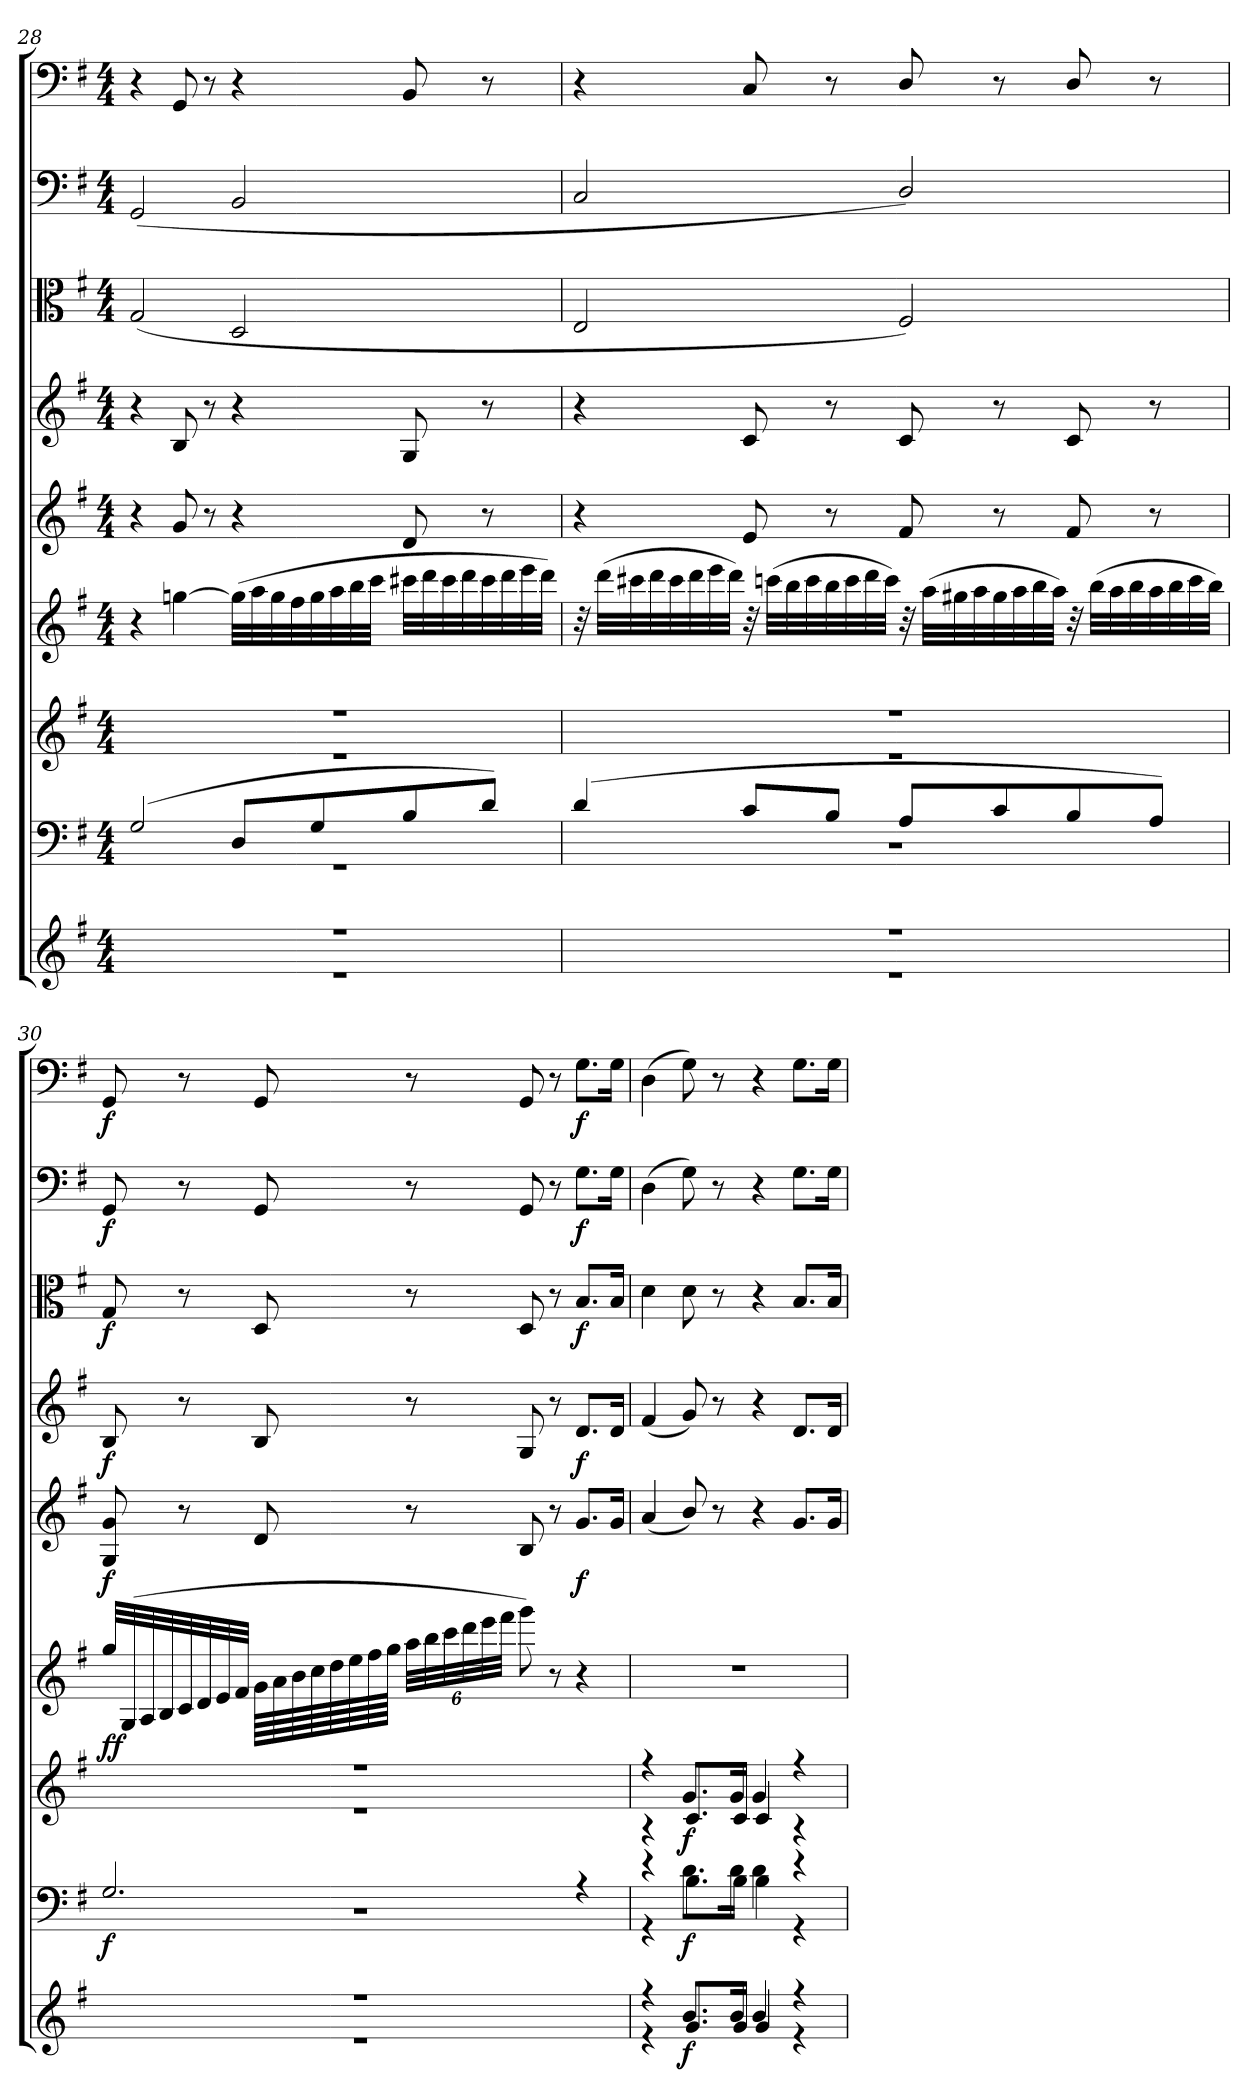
**kern	**dynam	**kern	**dynam	**kern	**dynam	**kern	**dynam	**kern	**dynam	**kern	**dynam	**kern	**dynam	**kern	**dynam	**kern	**dynam
*part9	*part9	*part8	*part8	*part7	*part7	*part6	*part6	*part5	*part5	*part4	*part4	*part3	*part3	*part2	*part2	*part1	*part1
*staff9	*staff9	*staff8	*staff8	*staff7	*staff7	*staff6	*staff6	*staff5	*staff5	*staff4	*staff4	*staff3	*staff3	*staff2	*staff2	*staff1	*staff1
*clefG2	*	*clefF4	*	*clefG2	*	*clefG2	*	*clefG2	*	*clefG2	*	*clefC3	*	*clefF4	*	*clefF4	*
*k[f#]	*	*k[f#]	*	*k[f#]	*	*k[f#]	*	*k[f#]	*	*k[f#]	*	*k[f#]	*	*k[f#]	*	*k[f#]	*
*G:	*	*G:	*	*G:	*	*G:	*	*G:	*	*G:	*	*G:	*	*G:	*	*G:	*
*M4/4	*	*M4/4	*	*M4/4	*	*M4/4	*	*M4/4	*	*M4/4	*	*M4/4	*	*M4/4	*	*M4/4	*
=28	=28	=28	=28	=28	=28	=28	=28	=28	=28	=28	=28	=28	=28	=28	=28	=28	=28
*^	*	*^	*	*^	*	*	*	*	*	*	*	*	*	*	*	*	*
1r	1r	.	(2G/	1r	.	1r	1r	.	4r	.	4r	.	4r	.	(2G/	.	(2GG/	.	4r	.
.	.	.	.	.	.	.	.	.	[4ggn\	.	8g"/	.	8B"/	.	.	.	.	.	8GG"/	.
.	.	.	.	.	.	.	.	.	.	.	8r	.	8r	.	.	.	.	.	8r	.
.	.	.	8D/L	.	.	.	.	.	(32gg\LLL]	.	4r	.	4r	.	2D/	.	2BB/	.	4r	.
.	.	.	.	.	.	.	.	.	32aa\	.	.	.	.	.	.	.	.	.	.	.
.	.	.	.	.	.	.	.	.	32gg\	.	.	.	.	.	.	.	.	.	.	.
.	.	.	.	.	.	.	.	.	32ff#\	.	.	.	.	.	.	.	.	.	.	.
.	.	.	8G/	.	.	.	.	.	32gg\	.	.	.	.	.	.	.	.	.	.	.
.	.	.	.	.	.	.	.	.	32aa\	.	.	.	.	.	.	.	.	.	.	.
.	.	.	.	.	.	.	.	.	32bb\	.	.	.	.	.	.	.	.	.	.	.
.	.	.	.	.	.	.	.	.	32ccc\JJJ	.	.	.	.	.	.	.	.	.	.	.
.	.	.	8B/	.	.	.	.	.	32ccc#X\LLL	.	8d"/	.	8G"/	.	.	.	.	.	8BB"/	.
.	.	.	.	.	.	.	.	.	32ddd\	.	.	.	.	.	.	.	.	.	.	.
.	.	.	.	.	.	.	.	.	32ccc#\	.	.	.	.	.	.	.	.	.	.	.
.	.	.	.	.	.	.	.	.	32ddd\	.	.	.	.	.	.	.	.	.	.	.
.	.	.	8d/J)	.	.	.	.	.	32ccc#\	.	8r	.	8r	.	.	.	.	.	8r	.
.	.	.	.	.	.	.	.	.	32ddd\	.	.	.	.	.	.	.	.	.	.	.
.	.	.	.	.	.	.	.	.	32eee\	.	.	.	.	.	.	.	.	.	.	.
.	.	.	.	.	.	.	.	.	32ddd\JJJ)	.	.	.	.	.	.	.	.	.	.	.
=29	=29	=29	=29	=29	=29	=29	=29	=29	=29	=29	=29	=29	=29	=29	=29	=29	=29	=29	=29	=29
1r	1r	.	(4d/	1r	.	1r	1r	.	32r	.	4r	.	4r	.	2E/	.	2C/	.	4r	.
.	.	.	.	.	.	.	.	.	(32ddd\LLL	.	.	.	.	.	.	.	.	.	.	.
.	.	.	.	.	.	.	.	.	32ccc#X\	.	.	.	.	.	.	.	.	.	.	.
.	.	.	.	.	.	.	.	.	32ddd\	.	.	.	.	.	.	.	.	.	.	.
.	.	.	.	.	.	.	.	.	32ccc#\	.	.	.	.	.	.	.	.	.	.	.
.	.	.	.	.	.	.	.	.	32ddd\	.	.	.	.	.	.	.	.	.	.	.
.	.	.	.	.	.	.	.	.	32eee\	.	.	.	.	.	.	.	.	.	.	.
.	.	.	.	.	.	.	.	.	32ddd\JJJ)	.	.	.	.	.	.	.	.	.	.	.
.	.	.	8c/L	.	.	.	.	.	32r	.	8e"/	.	8c"/	.	.	.	.	.	8C"/	.
.	.	.	.	.	.	.	.	.	(32cccn\LLL	.	.	.	.	.	.	.	.	.	.	.
.	.	.	.	.	.	.	.	.	32bb\	.	.	.	.	.	.	.	.	.	.	.
.	.	.	.	.	.	.	.	.	32ccc\	.	.	.	.	.	.	.	.	.	.	.
.	.	.	8B/J	.	.	.	.	.	32bb\	.	8r	.	8r	.	.	.	.	.	8r	.
.	.	.	.	.	.	.	.	.	32ccc\	.	.	.	.	.	.	.	.	.	.	.
.	.	.	.	.	.	.	.	.	32ddd\	.	.	.	.	.	.	.	.	.	.	.
.	.	.	.	.	.	.	.	.	32ccc\JJJ)	.	.	.	.	.	.	.	.	.	.	.
.	.	.	8A/L	.	.	.	.	.	32r	.	8f#"/	.	8c"/	.	2F#/)	.	2D/)	.	8D"/	.
.	.	.	.	.	.	.	.	.	(32aa\LLL	.	.	.	.	.	.	.	.	.	.	.
.	.	.	.	.	.	.	.	.	32gg#X\	.	.	.	.	.	.	.	.	.	.	.
.	.	.	.	.	.	.	.	.	32aa\	.	.	.	.	.	.	.	.	.	.	.
.	.	.	8c/	.	.	.	.	.	32gg#\	.	8r	.	8r	.	.	.	.	.	8r	.
.	.	.	.	.	.	.	.	.	32aa\	.	.	.	.	.	.	.	.	.	.	.
.	.	.	.	.	.	.	.	.	32bb\	.	.	.	.	.	.	.	.	.	.	.
.	.	.	.	.	.	.	.	.	32aa\JJJ)	.	.	.	.	.	.	.	.	.	.	.
.	.	.	8B/	.	.	.	.	.	32r	.	8f#"/	.	8c"/	.	.	.	.	.	8D"/	.
.	.	.	.	.	.	.	.	.	(32bb\LLL	.	.	.	.	.	.	.	.	.	.	.
.	.	.	.	.	.	.	.	.	32aa\	.	.	.	.	.	.	.	.	.	.	.
.	.	.	.	.	.	.	.	.	32bb\	.	.	.	.	.	.	.	.	.	.	.
.	.	.	8A/J)	.	.	.	.	.	32aa\	.	8r	.	8r	.	.	.	.	.	8r	.
.	.	.	.	.	.	.	.	.	32bb\	.	.	.	.	.	.	.	.	.	.	.
.	.	.	.	.	.	.	.	.	32ccc\	.	.	.	.	.	.	.	.	.	.	.
.	.	.	.	.	.	.	.	.	32bb\JJJ)	.	.	.	.	.	.	.	.	.	.	.
=30	=30	=30	=30	=30	=30	=30	=30	=30	=30	=30	=30	=30	=30	=30	=30	=30	=30	=30	=30	=30
1r	1r	.	2.G/	1r	f	1r	1r	.	32gg\LLL	ff	8G/ 8g/	f	8B/	f	8G/	f	8GG/	f	8GG/	f
.	.	.	.	.	.	.	.	.	(32G/	.	.	.	.	.	.	.	.	.	.	.
.	.	.	.	.	.	.	.	.	32A/	.	.	.	.	.	.	.	.	.	.	.
.	.	.	.	.	.	.	.	.	32B/	.	.	.	.	.	.	.	.	.	.	.
.	.	.	.	.	.	.	.	.	32c/	.	8r	.	8r	.	8r	.	8r	.	8r	.
.	.	.	.	.	.	.	.	.	32d/	.	.	.	.	.	.	.	.	.	.	.
.	.	.	.	.	.	.	.	.	32e/	.	.	.	.	.	.	.	.	.	.	.
.	.	.	.	.	.	.	.	.	32f#/JJJ	.	.	.	.	.	.	.	.	.	.	.
.	.	.	.	.	.	.	.	.	64g\LLLL	.	8d/	.	8B/	.	8D/	.	8GG/	.	8GG/	.
.	.	.	.	.	.	.	.	.	64a\	.	.	.	.	.	.	.	.	.	.	.
.	.	.	.	.	.	.	.	.	64b\	.	.	.	.	.	.	.	.	.	.	.
.	.	.	.	.	.	.	.	.	64cc\	.	.	.	.	.	.	.	.	.	.	.
.	.	.	.	.	.	.	.	.	64dd\	.	.	.	.	.	.	.	.	.	.	.
.	.	.	.	.	.	.	.	.	64ee\	.	.	.	.	.	.	.	.	.	.	.
.	.	.	.	.	.	.	.	.	64ff#\	.	.	.	.	.	.	.	.	.	.	.
.	.	.	.	.	.	.	.	.	64gg\JJJJ	.	.	.	.	.	.	.	.	.	.	.
.	.	.	.	.	.	.	.	.	48aa\LLL	.	8r	.	8r	.	8r	.	8r	.	8r	.
.	.	.	.	.	.	.	.	.	48bb\	.	.	.	.	.	.	.	.	.	.	.
.	.	.	.	.	.	.	.	.	48ccc\	.	.	.	.	.	.	.	.	.	.	.
.	.	.	.	.	.	.	.	.	48ddd\	.	.	.	.	.	.	.	.	.	.	.
.	.	.	.	.	.	.	.	.	48eee\	.	.	.	.	.	.	.	.	.	.	.
.	.	.	.	.	.	.	.	.	48fff#\JJJ	.	.	.	.	.	.	.	.	.	.	.
.	.	.	.	.	.	.	.	.	8ggg\)	.	8B/	.	8G/	.	8D/	.	8GG/	.	8GG/	.
.	.	.	.	.	.	.	.	.	8r	.	8r	.	8r	.	8r	.	8r	.	8r	.
.	.	.	4r	.	.	.	.	.	4r	.	8.g/L	f	8.d/L	f	8.B/L	f	8.G\L	f	8.G\L	f
.	.	.	.	.	.	.	.	.	.	.	16g/Jk	.	16d/Jk	.	16B/Jk	.	16G\Jk	.	16G\Jk	.
=31	=31	=31	=31	=31	=31	=31	=31	=31	=31	=31	=31	=31	=31	=31	=31	=31	=31	=31	=31	=31
4r	4r	.	4r	4r	.	4r	4r	.	1r	.	(4a/	.	(4f#/	.	4d\	.	(4D\	.	(4D\	.
8.b/L	8.g/L	f	8.d\L	8.B\L	f	8.g/L	8.c/L	f	.	.	8b/)	.	8g/)	.	8d\	.	8G\)	.	8G\)	.
.	.	.	.	.	.	.	.	.	.	.	8r	.	8r	.	8r	.	8r	.	8r	.
16b/Jk	16g/Jk	.	16d\Jk	16B\Jk	.	16g/Jk	16c/Jk	.	.	.	.	.	.	.	.	.	.	.	.	.
4b/	4g/	.	4d\	4B\	.	4g/	4c/	.	.	.	4r	.	4r	.	4r	.	4r	.	4r	.
4r	4r	.	4r	4r	.	4r	4r	.	.	.	8.g/L	.	8.d/L	.	8.B/L	.	8.G\L	.	8.G\L	.
.	.	.	.	.	.	.	.	.	.	.	16g/Jk	.	16d/Jk	.	16B/Jk	.	16G\Jk	.	16G\Jk	.
*v	*v	*	*	*	*	*v	*v	*	*	*	*	*	*	*	*	*	*	*	*	*
*	*	*v	*v	*	*	*	*	*	*	*	*	*	*	*	*	*	*	*
=	=	=	=	=	=	=	=	=	=	=	=	=	=	=	=	=	=
*-	*-	*-	*-	*-	*-	*-	*-	*-	*-	*-	*-	*-	*-	*-	*-	*-	*-
